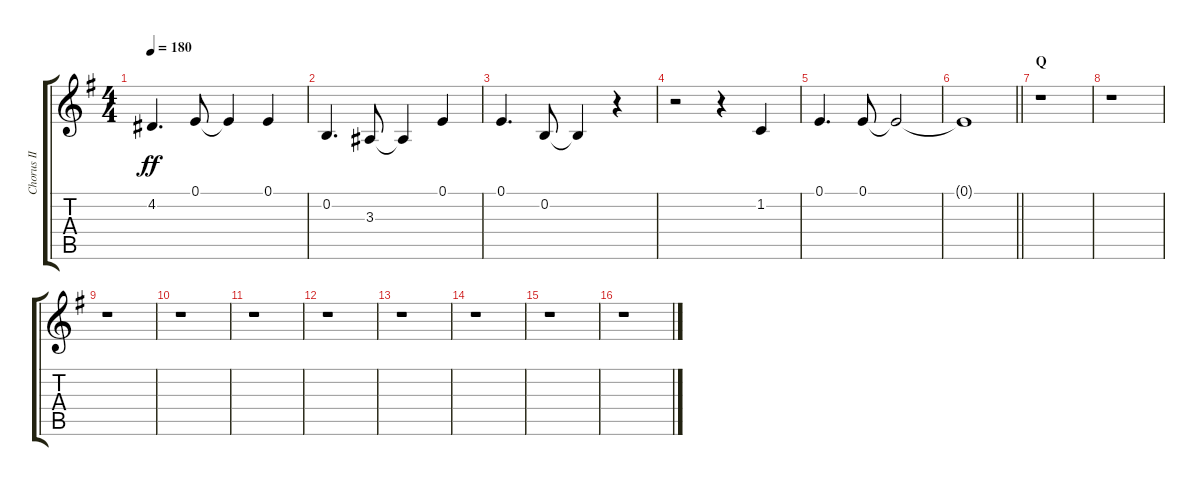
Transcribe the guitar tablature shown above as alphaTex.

\track ("Chorus II" "Chorus II") {instrument voiceoohs}
\staff {score tabs}
\tuning (E4 B3 G3 D3 A2 E2) {hide}
\ts (4 4)
\tempo 180
\clef g2
\ks g
4.2.4{d dy ff} 0.1.8 0.1{t}.4 0.1.4 |
0.2.4{d} 3.3.8 3.3{t}.4 0.1.4 |
0.1.4{d} 0.2.8 0.2{t}.4 r.4 |
r.2 r.4 1.2.4 |
0.1.4{d} 0.1.8 0.1{t}.2 |
\barLineRight lightlight
0.1{t}.1 |
\section ("" "Q")
r.1 |
r.1 |
r.1 |
r.1 |
r.1 |
r.1 |
r.1 |
r.1 |
r.1 |
r.1
